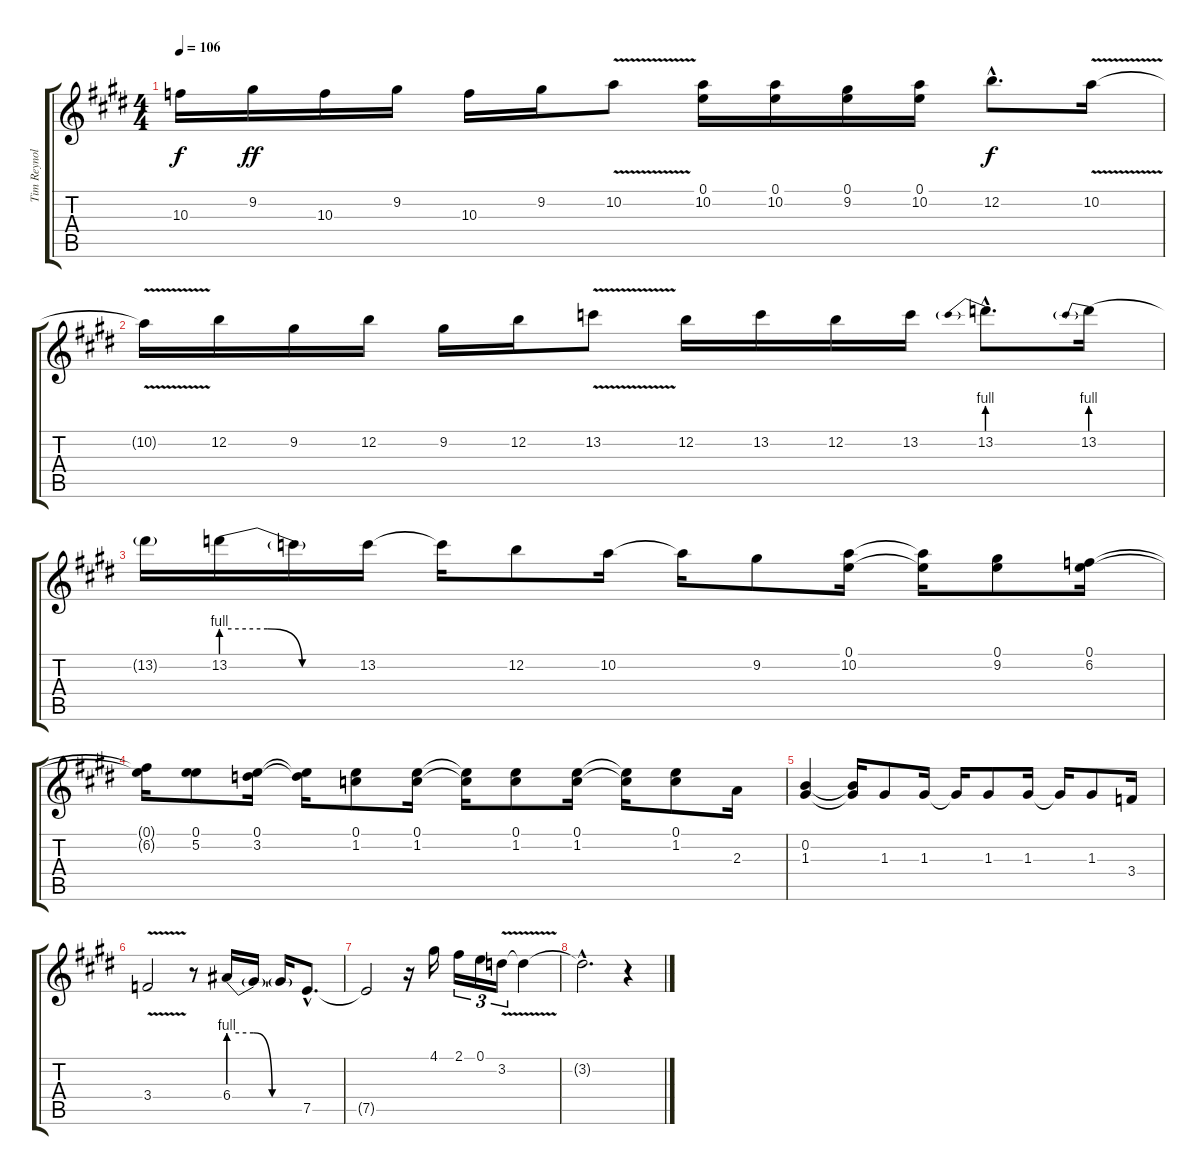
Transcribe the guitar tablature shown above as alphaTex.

\track ("Tim Reynolds" "Tim Reynol") {instrument acousticguitarsteel}
\staff {score tabs}
\tuning (E4 B3 G3 D3 A2 E2) {hide}
\ts (4 4)
\tempo 106
\clef g2
\ks e
10.3{t}.16{dy f volume 11} 9.2.16{dy ff} 10.3.16 9.2.16 10.3.16 9.2.16 10.2{v}.8 (0.1 10.2).16 (0.1 10.2).16 (0.1 9.2).16 (0.1 10.2).16 12.2{hac}.8{d dy f volume 13} 10.2{v}.16 |
10.2{t}.16{volume 13} 12.2.16 9.2.16 12.2.16 9.2.16 12.2.16 13.2{v}.8 12.2.16 13.2.16 12.2.16 13.2.16 13.2{be (prebend 0 4 60 4) hac}.8{d} 13.2{be (prebend 0 4 60 4)}.16 |
13.2{t}.16{volume 13} 13.2{be (custom 0 4 20 4 35 0 60 0)}.16 13.2{t}.16 13.2.16 13.2{t}.16 12.2.8 10.2.16 10.2{t}.16 9.2.8 (0.1 10.2).16 (0.1{t} 10.2{t}).16 (0.1 9.2).8 (0.1 6.2).16 |
(0.1{t} 6.2{t}).16 (0.1 5.2).8 (0.1 3.2).16 (0.1{t} 3.2{t}).16 (0.1 1.2).8 (0.1 1.2).16 (0.1{t} 1.2{t}).16 (0.1 1.2).8 (0.1 1.2).16 (0.1{t} 1.2{t}).16 (0.1 1.2).8 2.3.16 |
(0.2 1.3).4{volume 16} (0.2{t} 1.3{t}).16 1.3.8 1.3.16 1.3{t}.16 1.3.8 1.3.16 1.3{t}.16 1.3.8 3.4.16 |
3.4{v}.2{volume 16} r.8 6.4{be (custom 0 4 20 4 35 0 60 0)}.16 6.4{t}.16 6.4{t}.16 7.5{hac}.8{d} |
7.5{t}.2 r.16{volume 13} 4.1.16 2.1.16{tu (3 2)} 0.1.16{tu (3 2)} 3.2{v}.16{tu (3 2)} 3.2{t}.4 |
3.2{hac t}.2{d} r.4
